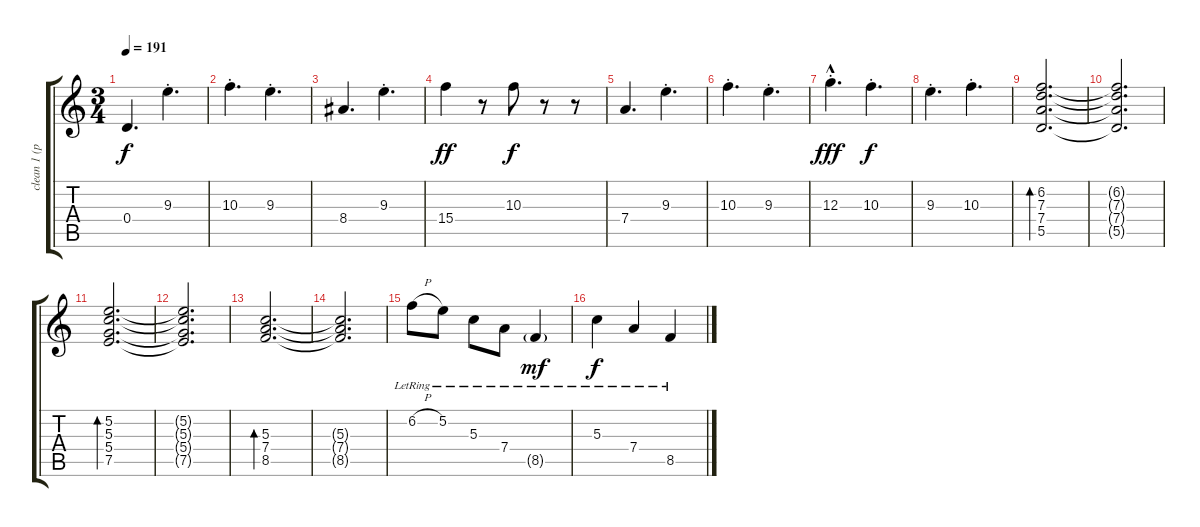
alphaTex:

\track ("clean 1 (paul)" "clean 1 (p") {instrument electricguitarjazz}
\staff {score tabs}
\tuning (E4 B3 G3 D3 A2 E2) {hide}
\ts (3 4)
\tempo 191
\clef g2
\ks c
0.4.4{d dy f} 9.3{st}.4{d} |
10.3{st}.4{d} 9.3{st}.4{d} |
8.4.4{d} 9.3{st}.4{d} |
15.4.4{dy ff} r.8 10.3.8{dy f} r.8 r.8 |
7.4.4{d} 9.3{st}.4{d} |
10.3{st}.4{d} 9.3{st}.4{d} |
12.3{hac st}.4{d dy fff} 10.3{st}.4{d dy f} |
9.3{st}.4{d} 10.3{st}.4{d} |
(6.2 7.3 7.4 5.5).2{d bd 240 volume 10} |
(6.2{t} 7.3{t} 7.4{t} 5.5{t}).2{d} |
(5.2 5.3 5.4 7.5).2{d bd 240} |
(5.2{t} 5.3{t} 5.4{t} 7.5{t}).2{d} |
(5.3 7.4 8.5).2{d bd 240} |
(5.3{t} 7.4{t} 8.5{t}).2{d} |
6.2{h lr}.8 5.2{lr}.8 5.3{lr}.8 7.4{lr}.8 8.5{g lr}.4{dy mf} |
5.3{lr}.4{dy f} 7.4{lr}.4 8.5{lr}.4
